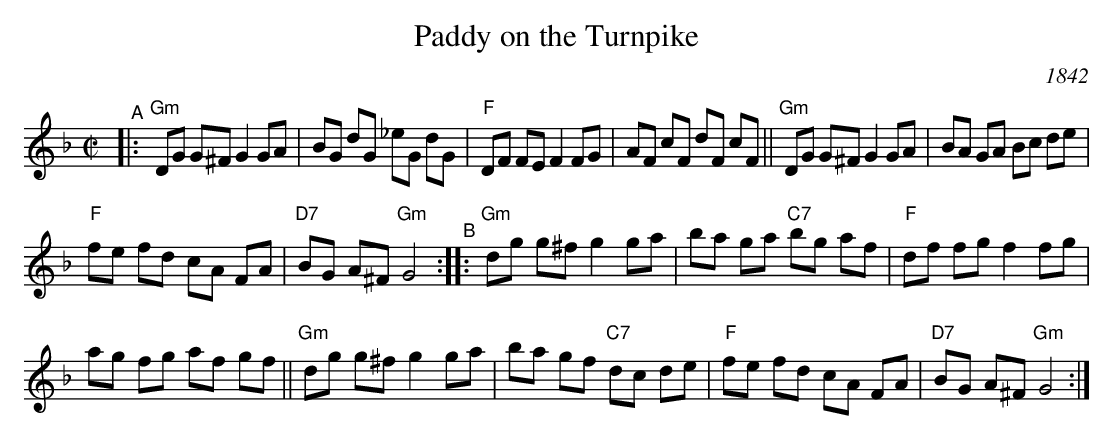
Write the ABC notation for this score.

X:1
T: Paddy on the Turnpike
O: 1842
L: 1/8
M: C|
K: Gdor
"^A"\
|:"Gm"DG G^F G2 GA | BG dG _eG dG | "F"DF FE F2 FG | AF cF dF cF || "Gm"DG G^F G2 GA | BA GA Bc de |
"F"fe fd cA FA | "D7"BG A^F "Gm"G4 "^B" :: "Gm"dg g^f g2 ga | ba ga "C7"bg af | "F"df fg f2 fg |
ag fg af gf || "Gm"dg g^f g2 ga | ba gf "C7"dc de | "F"fe fd cA FA | "D7"BG A^F "Gm"G4 :|
